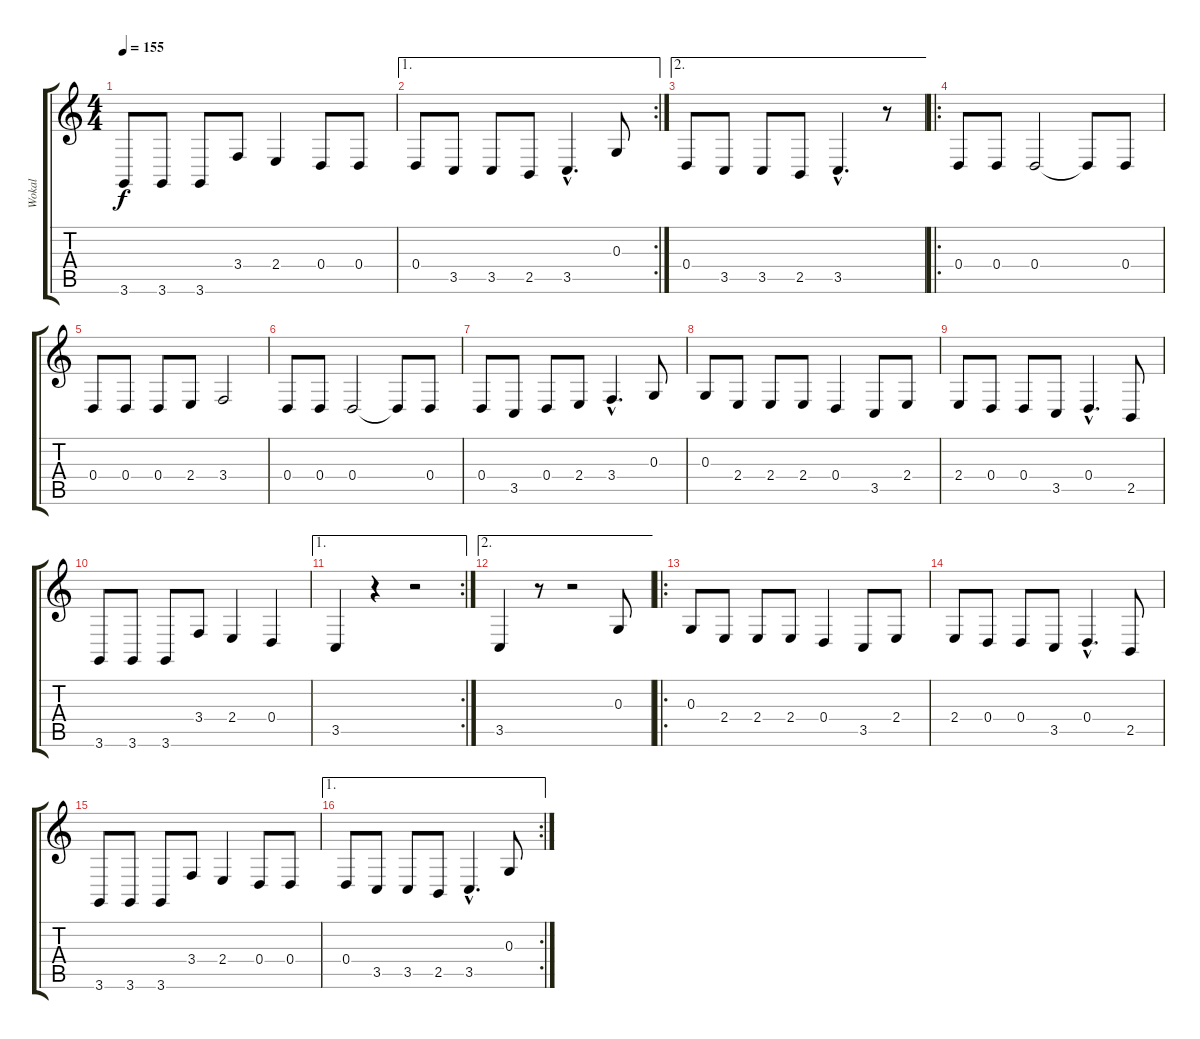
\track ("Wokal" "Wokal") {instrument sopranosax}
\staff {score tabs}
\tuning (E4 B3 G3 D3 A2 E2) {hide}
\ts (4 4)
\tempo 155
\clef g2
\ks c
3.6.8{dy f} 3.6.8 3.6.8 3.4.8 2.4.4 0.4.8 0.4.8 |
\ae 1
\rc 2
0.4.8 3.5.8 3.5.8 2.5.8 3.5{hac}.4{d} 0.3.8 |
\ae 2
0.4.8 3.5.8 3.5.8 2.5.8 3.5{hac}.4{d} r.8 |
\ro
0.4.8 0.4.8 0.4.2 0.4{t}.8 0.4.8 |
0.4.8 0.4.8 0.4.8 2.4.8 3.4.2 |
0.4.8 0.4.8 0.4.2 0.4{t}.8 0.4.8 |
0.4.8 3.5.8 0.4.8 2.4.8 3.4{hac}.4{d} 0.3.8 |
0.3.8 2.4.8 2.4.8 2.4.8 0.4.4 3.5.8 2.4.8 |
2.4.8 0.4.8 0.4.8 3.5.8 0.4{hac}.4{d} 2.5.8 |
3.6.8 3.6.8 3.6.8 3.4.8 2.4.4 0.4.4 |
\ae 1
\rc 2
3.5.4 r.4 r.2 |
\ae 2
3.5.4 r.8 r.2 0.3.8 |
\ro
0.3.8 2.4.8 2.4.8 2.4.8 0.4.4 3.5.8 2.4.8 |
2.4.8 0.4.8 0.4.8 3.5.8 0.4{hac}.4{d} 2.5.8 |
3.6.8 3.6.8 3.6.8 3.4.8 2.4.4 0.4.8 0.4.8 |
\ae 1
\rc 2
0.4.8 3.5.8 3.5.8 2.5.8 3.5{hac}.4{d} 0.3.8
